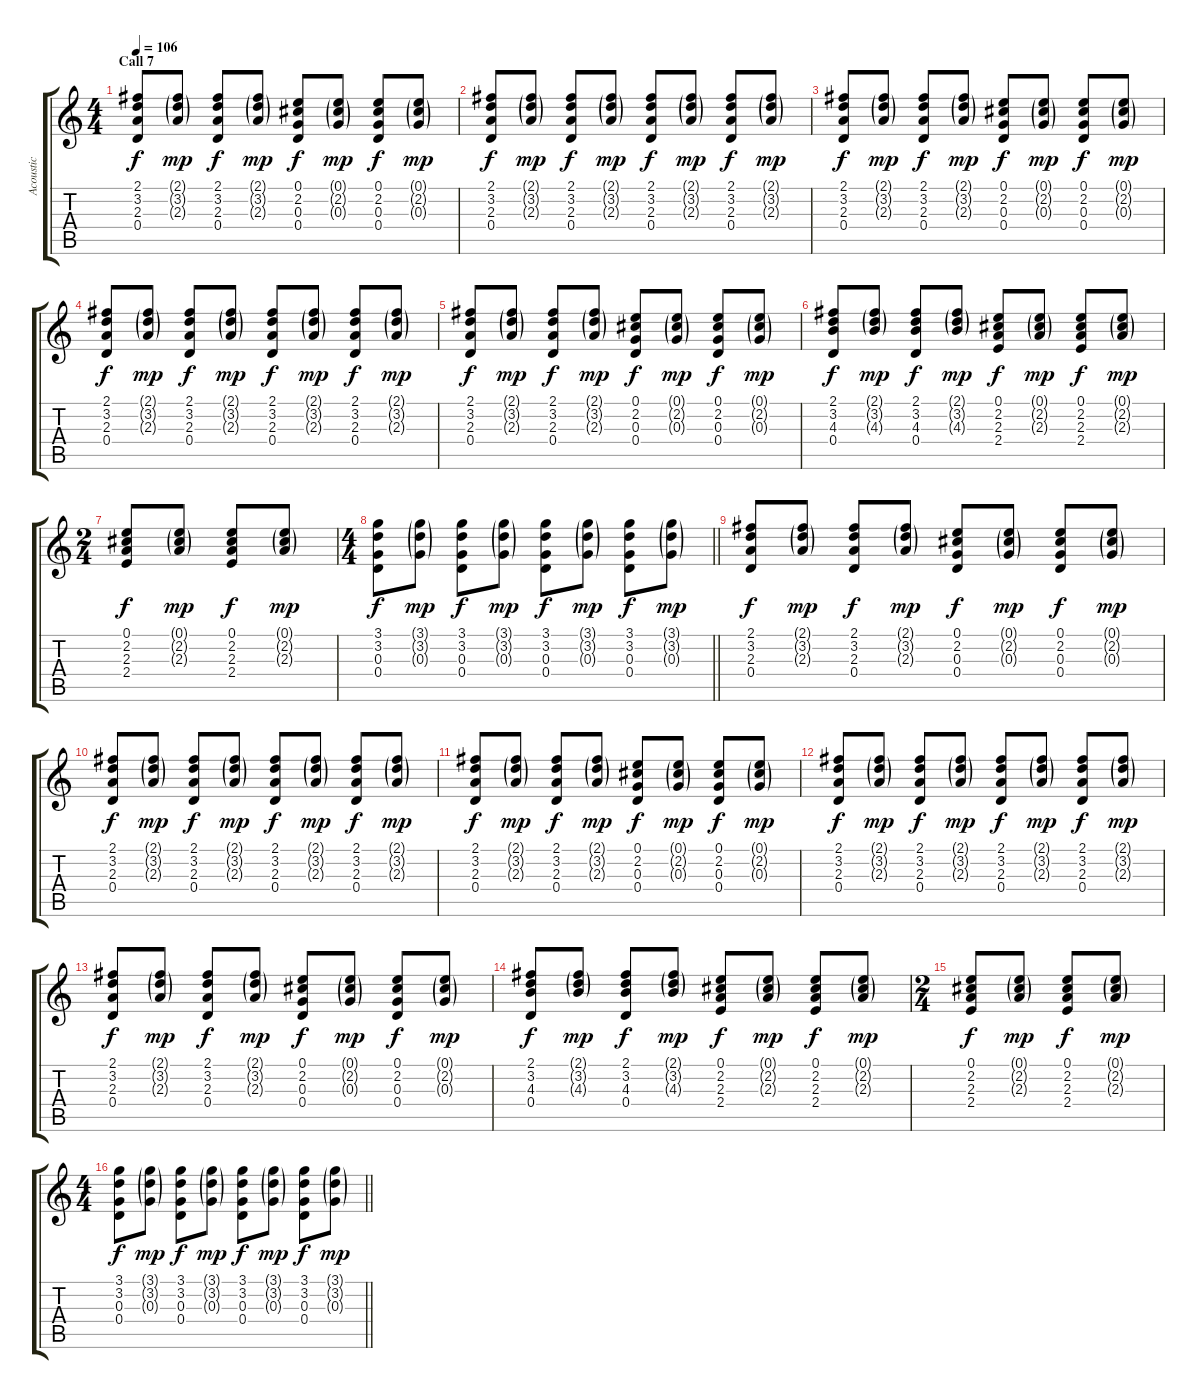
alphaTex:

\track ("Acoustic" "Acoustic") {instrument acousticguitarsteel}
\staff {score tabs}
\tuning (E4 B3 G3 D3 A2 E2) {hide}
\ts (4 4)
\section ("" "Call 7")
\tempo 106
\clef g2
\ks c
(2.1 3.2 2.3 0.4).8{dy f} (2.1{g} 3.2{g} 2.3{g}).8{dy mp} (2.1 3.2 2.3 0.4).8{dy f} (2.1{g} 3.2{g} 2.3{g}).8{dy mp} (0.1 2.2 0.3 0.4).8{dy f} (0.1{g} 2.2{g} 0.3{g}).8{dy mp} (0.1 2.2 0.3 0.4).8{dy f} (0.1{g} 2.2{g} 0.3{g}).8{dy mp} |
(2.1 3.2 2.3 0.4).8{dy f} (2.1{g} 3.2{g} 2.3{g}).8{dy mp} (2.1 3.2 2.3 0.4).8{dy f} (2.1{g} 3.2{g} 2.3{g}).8{dy mp} (2.1 3.2 2.3 0.4).8{dy f} (2.1{g} 3.2{g} 2.3{g}).8{dy mp} (2.1 3.2 2.3 0.4).8{dy f} (2.1{g} 3.2{g} 2.3{g}).8{dy mp} |
(2.1 3.2 2.3 0.4).8{dy f} (2.1{g} 3.2{g} 2.3{g}).8{dy mp} (2.1 3.2 2.3 0.4).8{dy f} (2.1{g} 3.2{g} 2.3{g}).8{dy mp} (0.1 2.2 0.3 0.4).8{dy f} (0.1{g} 2.2{g} 0.3{g}).8{dy mp} (0.1 2.2 0.3 0.4).8{dy f} (0.1{g} 2.2{g} 0.3{g}).8{dy mp} |
(2.1 3.2 2.3 0.4).8{dy f} (2.1{g} 3.2{g} 2.3{g}).8{dy mp} (2.1 3.2 2.3 0.4).8{dy f} (2.1{g} 3.2{g} 2.3{g}).8{dy mp} (2.1 3.2 2.3 0.4).8{dy f} (2.1{g} 3.2{g} 2.3{g}).8{dy mp} (2.1 3.2 2.3 0.4).8{dy f} (2.1{g} 3.2{g} 2.3{g}).8{dy mp} |
(2.1 3.2 2.3 0.4).8{dy f} (2.1{g} 3.2{g} 2.3{g}).8{dy mp} (2.1 3.2 2.3 0.4).8{dy f} (2.1{g} 3.2{g} 2.3{g}).8{dy mp} (0.1 2.2 0.3 0.4).8{dy f} (0.1{g} 2.2{g} 0.3{g}).8{dy mp} (0.1 2.2 0.3 0.4).8{dy f} (0.1{g} 2.2{g} 0.3{g}).8{dy mp} |
(2.1 3.2 4.3 0.4).8{dy f} (2.1{g} 3.2{g} 4.3{g}).8{dy mp} (2.1 3.2 4.3 0.4).8{dy f} (2.1{g} 3.2{g} 4.3{g}).8{dy mp} (0.1 2.2 2.3 2.4).8{dy f} (0.1{g} 2.2{g} 2.3{g}).8{dy mp} (0.1 2.2 2.3 2.4).8{dy f} (0.1{g} 2.2{g} 2.3{g}).8{dy mp} |
\ts (2 4)
(0.1 2.2 2.3 2.4).8{dy f} (0.1{g} 2.2{g} 2.3{g}).8{dy mp} (0.1 2.2 2.3 2.4).8{dy f} (0.1{g} 2.2{g} 2.3{g}).8{dy mp} |
\ts (4 4)
\barLineRight lightlight
(3.1 3.2 0.3 0.4).8{dy f} (3.1{g} 3.2{g} 0.3{g}).8{dy mp} (3.1 3.2 0.3 0.4).8{dy f} (3.1{g} 3.2{g} 0.3{g}).8{dy mp} (3.1 3.2 0.3 0.4).8{dy f} (3.1{g} 3.2{g} 0.3{g}).8{dy mp} (3.1 3.2 0.3 0.4).8{dy f} (3.1{g} 3.2{g} 0.3{g}).8{dy mp} |
(2.1 3.2 2.3 0.4).8{dy f} (2.1{g} 3.2{g} 2.3{g}).8{dy mp} (2.1 3.2 2.3 0.4).8{dy f} (2.1{g} 3.2{g} 2.3{g}).8{dy mp} (0.1 2.2 0.3 0.4).8{dy f} (0.1{g} 2.2{g} 0.3{g}).8{dy mp} (0.1 2.2 0.3 0.4).8{dy f} (0.1{g} 2.2{g} 0.3{g}).8{dy mp} |
(2.1 3.2 2.3 0.4).8{dy f} (2.1{g} 3.2{g} 2.3{g}).8{dy mp} (2.1 3.2 2.3 0.4).8{dy f} (2.1{g} 3.2{g} 2.3{g}).8{dy mp} (2.1 3.2 2.3 0.4).8{dy f} (2.1{g} 3.2{g} 2.3{g}).8{dy mp} (2.1 3.2 2.3 0.4).8{dy f} (2.1{g} 3.2{g} 2.3{g}).8{dy mp} |
(2.1 3.2 2.3 0.4).8{dy f} (2.1{g} 3.2{g} 2.3{g}).8{dy mp} (2.1 3.2 2.3 0.4).8{dy f} (2.1{g} 3.2{g} 2.3{g}).8{dy mp} (0.1 2.2 0.3 0.4).8{dy f} (0.1{g} 2.2{g} 0.3{g}).8{dy mp} (0.1 2.2 0.3 0.4).8{dy f} (0.1{g} 2.2{g} 0.3{g}).8{dy mp} |
(2.1 3.2 2.3 0.4).8{dy f} (2.1{g} 3.2{g} 2.3{g}).8{dy mp} (2.1 3.2 2.3 0.4).8{dy f} (2.1{g} 3.2{g} 2.3{g}).8{dy mp} (2.1 3.2 2.3 0.4).8{dy f} (2.1{g} 3.2{g} 2.3{g}).8{dy mp} (2.1 3.2 2.3 0.4).8{dy f} (2.1{g} 3.2{g} 2.3{g}).8{dy mp} |
(2.1 3.2 2.3 0.4).8{dy f} (2.1{g} 3.2{g} 2.3{g}).8{dy mp} (2.1 3.2 2.3 0.4).8{dy f} (2.1{g} 3.2{g} 2.3{g}).8{dy mp} (0.1 2.2 0.3 0.4).8{dy f} (0.1{g} 2.2{g} 0.3{g}).8{dy mp} (0.1 2.2 0.3 0.4).8{dy f} (0.1{g} 2.2{g} 0.3{g}).8{dy mp} |
(2.1 3.2 4.3 0.4).8{dy f} (2.1{g} 3.2{g} 4.3{g}).8{dy mp} (2.1 3.2 4.3 0.4).8{dy f} (2.1{g} 3.2{g} 4.3{g}).8{dy mp} (0.1 2.2 2.3 2.4).8{dy f} (0.1{g} 2.2{g} 2.3{g}).8{dy mp} (0.1 2.2 2.3 2.4).8{dy f} (0.1{g} 2.2{g} 2.3{g}).8{dy mp} |
\ts (2 4)
(0.1 2.2 2.3 2.4).8{dy f} (0.1{g} 2.2{g} 2.3{g}).8{dy mp} (0.1 2.2 2.3 2.4).8{dy f} (0.1{g} 2.2{g} 2.3{g}).8{dy mp} |
\ts (4 4)
\barLineRight lightlight
(3.1 3.2 0.3 0.4).8{dy f} (3.1{g} 3.2{g} 0.3{g}).8{dy mp} (3.1 3.2 0.3 0.4).8{dy f} (3.1{g} 3.2{g} 0.3{g}).8{dy mp} (3.1 3.2 0.3 0.4).8{dy f} (3.1{g} 3.2{g} 0.3{g}).8{dy mp} (3.1 3.2 0.3 0.4).8{dy f} (3.1{g} 3.2{g} 0.3{g}).8{dy mp}
